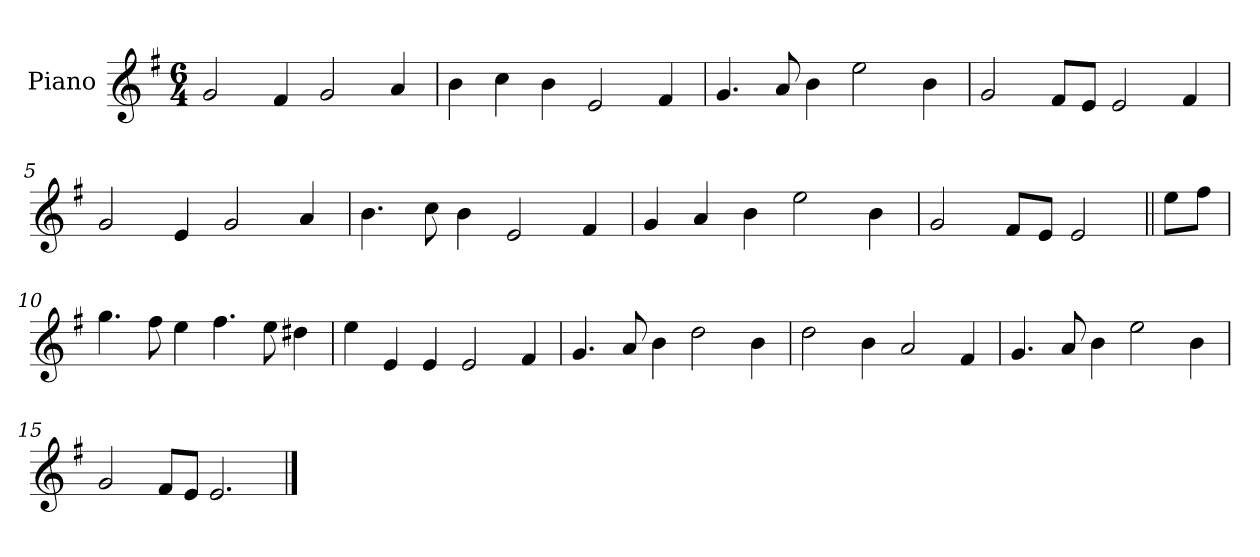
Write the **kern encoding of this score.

**kern
*part1
*staff1
*I"Piano
*I'Pno.
*clefG2
*k[f#]
*M6/4
=1
2g/
4f#/
2g/
4a/
=2
4b\
4cc\
4b\
2e/
4f#/
=3
4.g/
8a/
4b\
2ee\
4b\
=4
2g/
8f#/L
8e/J
2e/
4f#/
=5
2g/
4e/
2g/
4a/
=6
4.b\
8cc\
4b\
2e/
4f#/
=7
4g/
4a/
4b\
2ee\
4b\
!!LO:LB:g=z
=8
2g/
8f#/L
8e/J
2e/
=9||
8ee\L
8ff#\J
=10
4.gg\
8ff#\
4ee\
4.ff#\
8ee\
4dd#X\
=11
4ee\
4e/
4e/
2e/
4f#/
=12
4.g/
8a/
4b\
2dd\
4b\
=13
2dd\
4b\
2a/
4f#/
=14
4.g/
8a/
4b\
2ee\
4b\
!!LO:LB:g=z
=15
2g/
8f#/L
8e/J
2.e/
==
*-
